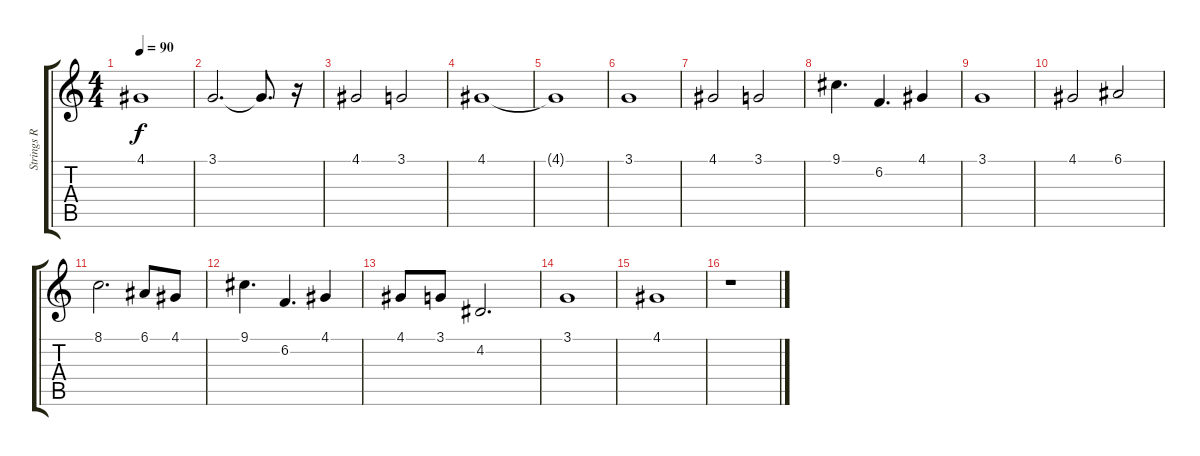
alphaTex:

\track ("Strings R" "Strings R") {instrument stringensemble1}
\staff {score tabs}
\tuning (E4 B3 G3 D3 A2 E2) {hide}
\ts (4 4)
\tempo 90
\clef g2
\ks c
4.1{t}.1{dy f} |
3.1.2{d} 3.1{t}.8{d} r.16 |
4.1.2 3.1.2 |
4.1.1 |
4.1{t}.1 |
3.1.1 |
4.1.2 3.1.2 |
9.1.4{d} 6.2.4{d} 4.1.4 |
3.1.1 |
4.1.2 6.1.2 |
8.1.2{d} 6.1.8 4.1.8 |
9.1.4{d} 6.2.4{d} 4.1.4 |
4.1.8 3.1.8 4.2.2{d} |
3.1.1 |
4.1.1 |
r.1
